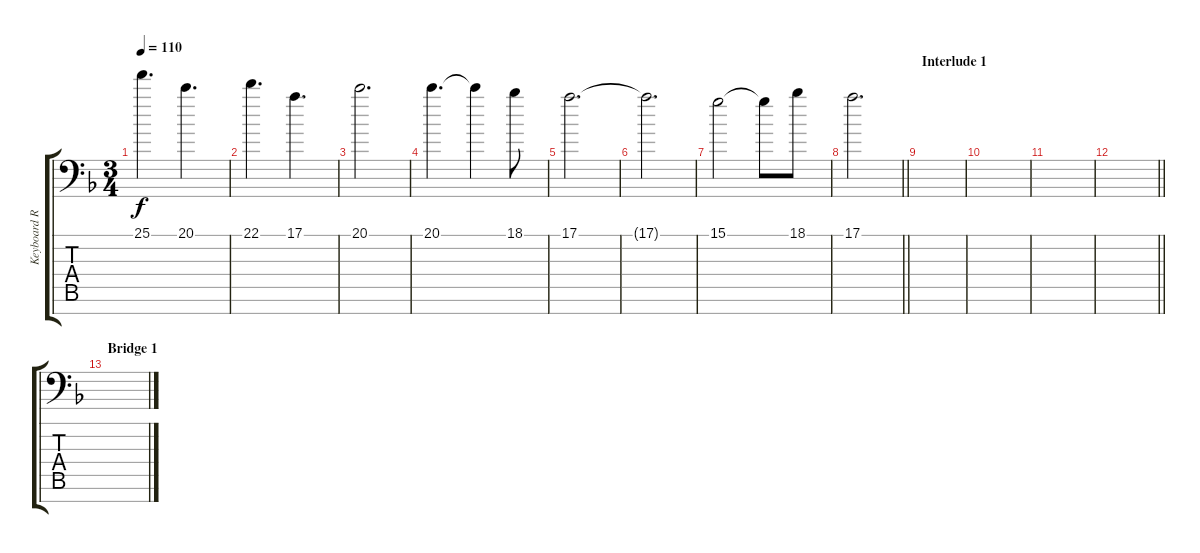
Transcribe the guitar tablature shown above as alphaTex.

\track ("Keyboard Right Hand" "Keyboard R") {instrument stringensemble2}
\staff {score tabs}
\tuning (E4 B3 G3 D3 A2 E2 A1) {hide}
\ts (3 4)
\tempo 110
\clef f4
\ks dminor
25.1.4{d dy f} 20.1.4{d} |
22.1.4{d} 17.1.4{d} |
20.1.2{d} |
20.1.4{d} 20.1{t}.4 18.1.8 |
17.1.2{d} |
17.1{t}.2{d} |
15.1.2 15.1{t}.8 18.1.8 |
\barLineRight lightlight
17.1.2{d} |
\section ("" "Interlude 1")
|
|
|
\barLineRight lightlight
|
\section ("" "Bridge 1")
